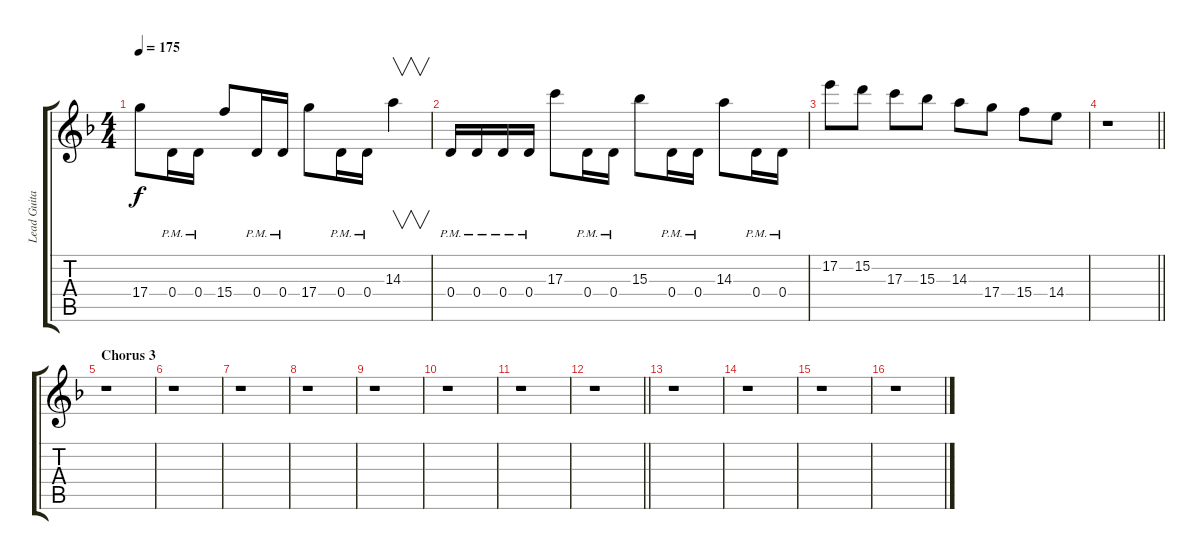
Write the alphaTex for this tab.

\track ("Lead Guitar 2: Tapani Kangas" "Lead Guita") {instrument overdrivenguitar}
\staff {score tabs}
\tuning (E4 B3 G3 D3 A2 E2) {hide}
\ts (4 4)
\tempo 175
\clef g2
\ks dminor
17.4.8{dy f} 0.4{pm}.16 0.4{pm}.16 15.4.8 0.4{pm}.16 0.4{pm}.16 17.4.8 0.4{pm}.16 0.4{pm}.16 14.3.4{v} |
0.4{pm}.16 0.4{pm}.16 0.4{pm}.16 0.4{pm}.16 17.3.8 0.4{pm}.16 0.4{pm}.16 15.3.8 0.4{pm}.16 0.4{pm}.16 14.3.8 0.4{pm}.16 0.4{pm}.16 |
17.2.8 15.2.8 17.3.8 15.3.8 14.3.8 17.4.8 15.4.8 14.4.8 |
\barLineRight lightlight
r.1 |
\section ("" "Chorus 3")
r.1 |
r.1 |
r.1 |
r.1 |
r.1 |
r.1 |
r.1 |
\barLineRight lightlight
r.1 |
r.1 |
r.1 |
r.1 |
r.1
